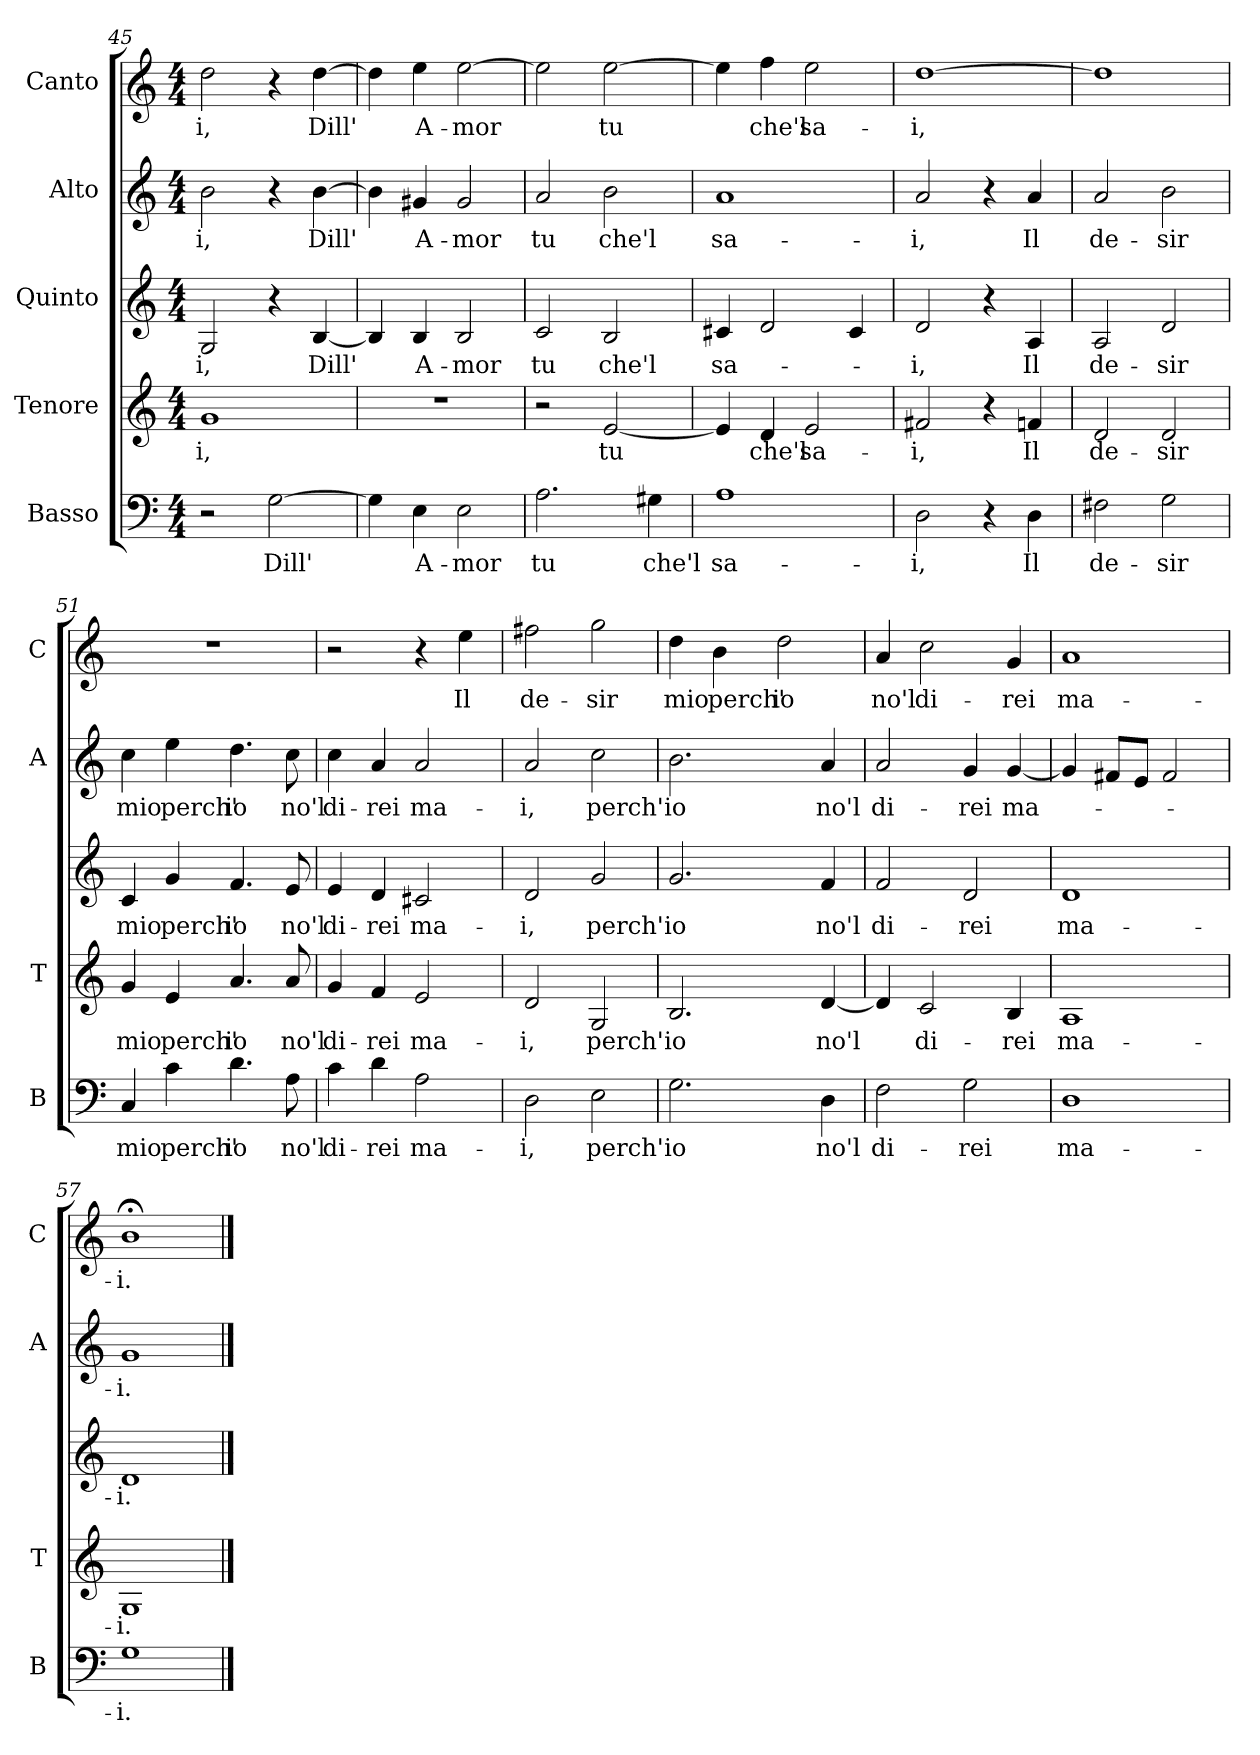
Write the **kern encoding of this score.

**kern	**text	**kern	**text	**kern	**text	**kern	**text	**kern	**text
*part5	*part5	*part4	*part4	*part3	*part3	*part2	*part2	*part1	*part1
*staff5	*staff5	*staff4	*staff4	*staff3	*staff3	*staff2	*staff2	*staff1	*staff1
*I"Basso	*	*I"Tenore	*	*I"Quinto	*	*I"Alto	*	*I"Canto	*
*I'B	*	*I'T	*	*	*	*I'A	*	*I'C	*
!!LO:PB:g=z
*clefF4	*	*clefG2	*	*clefG2	*	*clefG2	*	*clefG2	*
*k[]	*	*k[]	*	*k[]	*	*k[]	*	*k[]	*
*C:	*	*C:	*	*C:	*	*C:	*	*C:	*
*M4/4	*	*M4/4	*	*M4/4	*	*M4/4	*	*M4/4	*
=45	=45	=45	=45	=45	=45	=45	=45	=45	=45
!	!	!	!LO:LY:b	!	!LO:LY:b	!	!LO:LY:b	!	!LO:LY:b
2r	.	1g	-i,	2G/	-i,	2b\	-i,	2dd\	-i,
!	!LO:LY:b	!	!	!	!	!	!	!	!
[2G\	Dill'	.	.	4r	.	4r	.	4r	.
!	!	!	!	!	!LO:LY:b	!	!LO:LY:b	!	!LO:LY:b
.	.	.	.	[4B/	Dill'	[4b\	Dill'	[4dd\	Dill'
=46	=46	=46	=46	=46	=46	=46	=46	=46	=46
4G\]	.	1r	.	4B/]	.	4b\]	.	4dd\]	.
!	!LO:LY:b	!	!	!	!LO:LY:b	!	!LO:LY:b	!	!LO:LY:b
4E\	A-	.	.	4B/	A-	4g#X/	A-	4ee\	A-
!	!LO:LY:b	!	!	!	!LO:LY:b	!	!LO:LY:b	!	!LO:LY:b
2E\	-mor	.	.	2B/	-mor	2g#/	-mor	[2ee\	-mor
=47	=47	=47	=47	=47	=47	=47	=47	=47	=47
!	!LO:LY:b	!	!	!	!LO:LY:b	!	!LO:LY:b	!	!
2.A\	tu	2r	.	2c/	tu	2a/	tu	2ee\]	.
!	!	!	!LO:LY:b	!	!LO:LY:b	!	!LO:LY:b	!	!LO:LY:b
.	.	[2e/	tu	2B/	che'l	2b\	che'l	[2ee\	tu
!	!LO:LY:b	!	!	!	!	!	!	!	!
4G#X\	che'l	.	.	.	.	.	.	.	.
=48	=48	=48	=48	=48	=48	=48	=48	=48	=48
!	!LO:LY:b	!	!	!	!LO:LY:b	!	!LO:LY:b	!	!
1A	sa-	4e/]	.	4c#X/	sa-	1a	sa-	4ee\]	.
!	!	!	!LO:LY:b	!	!	!	!	!	!LO:LY:b
.	.	4d/	che'l	2d/	.	.	.	4ff\	che'l
!	!	!	!LO:LY:b	!	!	!	!	!	!LO:LY:b
.	.	2e/	sa-	.	.	.	.	2ee\	sa-
.	.	.	.	4c#/	.	.	.	.	.
=49	=49	=49	=49	=49	=49	=49	=49	=49	=49
!	!LO:LY:b	!	!LO:LY:b	!	!LO:LY:b	!	!LO:LY:b	!	!LO:LY:b
2D\	-i,	2f#X/	-i,	2d/	-i,	2a/	-i,	[1dd	-i,
4r	.	4r	.	4r	.	4r	.	.	.
!	!LO:LY:b	!	!LO:LY:b	!	!LO:LY:b	!	!LO:LY:b	!	!
4D\	Il	4fn/	Il	4A/	Il	4a/	Il	.	.
=50	=50	=50	=50	=50	=50	=50	=50	=50	=50
!	!LO:LY:b	!	!LO:LY:b	!	!LO:LY:b	!	!LO:LY:b	!	!
2F#X\	de-	2d/	de-	2A/	de-	2a/	de-	1dd]	.
!	!LO:LY:b	!	!LO:LY:b	!	!LO:LY:b	!	!LO:LY:b	!	!
2G\	-sir	2d/	-sir	2d/	-sir	2b\	-sir	.	.
=51	=51	=51	=51	=51	=51	=51	=51	=51	=51
!	!LO:LY:b	!	!LO:LY:b	!	!LO:LY:b	!	!LO:LY:b	!	!
4C/	mio	4g/	mio	4c/	mio	4cc\	mio	1r	.
!	!LO:LY:b	!	!LO:LY:b	!	!LO:LY:b	!	!LO:LY:b	!	!
4c\	perch'	4e/	perch'	4g/	perch'	4ee\	perch'	.	.
!	!LO:LY:b	!	!LO:LY:b	!	!LO:LY:b	!	!LO:LY:b	!	!
4.d\	io	4.a/	io	4.f/	io	4.dd\	io	.	.
!	!LO:LY:b	!	!LO:LY:b	!	!LO:LY:b	!	!LO:LY:b	!	!
8A\	no'l	8a/	no'l	8e/	no'l	8cc\	no'l	.	.
!!LO:LB:g=z
=52	=52	=52	=52	=52	=52	=52	=52	=52	=52
!	!LO:LY:b	!	!LO:LY:b	!	!LO:LY:b	!	!LO:LY:b	!	!
4c\	di-	4g/	di-	4e/	di-	4cc\	di-	2r	.
!	!LO:LY:b	!	!LO:LY:b	!	!LO:LY:b	!	!LO:LY:b	!	!
4d\	-rei	4f/	-rei	4d/	-rei	4a/	-rei	.	.
!	!LO:LY:b	!	!LO:LY:b	!	!LO:LY:b	!	!LO:LY:b	!	!
2A\	ma-	2e/	ma-	2c#X/	ma-	2a/	ma-	4r	.
!	!	!	!	!	!	!	!	!	!LO:LY:b
.	.	.	.	.	.	.	.	4ee\	Il
=53	=53	=53	=53	=53	=53	=53	=53	=53	=53
!	!LO:LY:b	!	!LO:LY:b	!	!LO:LY:b	!	!LO:LY:b	!	!LO:LY:b
2D\	-i,	2d/	-i,	2d/	-i,	2a/	-i,	2ff#X\	de-
!	!LO:LY:b	!	!LO:LY:b	!	!LO:LY:b	!	!LO:LY:b	!	!LO:LY:b
2E\	perch'	2G/	perch'	2g/	perch'	2cc\	perch'	2gg\	-sir
=54	=54	=54	=54	=54	=54	=54	=54	=54	=54
!	!LO:LY:b	!	!LO:LY:b	!	!LO:LY:b	!	!LO:LY:b	!	!LO:LY:b
2.G\	io	2.B/	io	2.g/	io	2.b\	io	4dd\	mio
!	!	!	!	!	!	!	!	!	!LO:LY:b
.	.	.	.	.	.	.	.	4b\	perch'
!	!	!	!	!	!	!	!	!	!LO:LY:b
.	.	.	.	.	.	.	.	2dd\	io
!	!LO:LY:b	!	!LO:LY:b	!	!LO:LY:b	!	!LO:LY:b	!	!
4D\	no'l	[4d/	no'l	4f/	no'l	4a/	no'l	.	.
=55	=55	=55	=55	=55	=55	=55	=55	=55	=55
!	!LO:LY:b	!	!	!	!LO:LY:b	!	!LO:LY:b	!	!LO:LY:b
2F\	di-	4d/]	.	2f/	di-	2a/	di-	4a/	no'l
!	!	!	!LO:LY:b	!	!	!	!	!	!LO:LY:b
.	.	2c/	di-	.	.	.	.	2cc\	di-
!	!LO:LY:b	!	!	!	!LO:LY:b	!	!LO:LY:b	!	!
2G\	-rei	.	.	2d/	-rei	4g/	-rei	.	.
!	!	!	!LO:LY:b	!	!	!	!LO:LY:b	!	!LO:LY:b
.	.	4B/	-rei	.	.	[4g/	ma-	4g/	-rei
=56	=56	=56	=56	=56	=56	=56	=56	=56	=56
!	!LO:LY:b	!	!LO:LY:b	!	!LO:LY:b	!	!	!	!LO:LY:b
1D	ma-	1A	ma-	1d	ma-	4g/]	.	1a	ma-
.	.	.	.	.	.	8f#X/L	.	.	.
.	.	.	.	.	.	8e/J	.	.	.
.	.	.	.	.	.	2f#/	.	.	.
=57	=57	=57	=57	=57	=57	=57	=57	=57	=57
!	!LO:LY:b	!	!LO:LY:b	!	!LO:LY:b	!	!LO:LY:b	!	!LO:LY:b
1G	-i.	1G	-i.	1d	-i.	1g	-i.	1b;<	-i.
==	==	==	==	==	==	==	==	==	==
*-	*-	*-	*-	*-	*-	*-	*-	*-	*-
